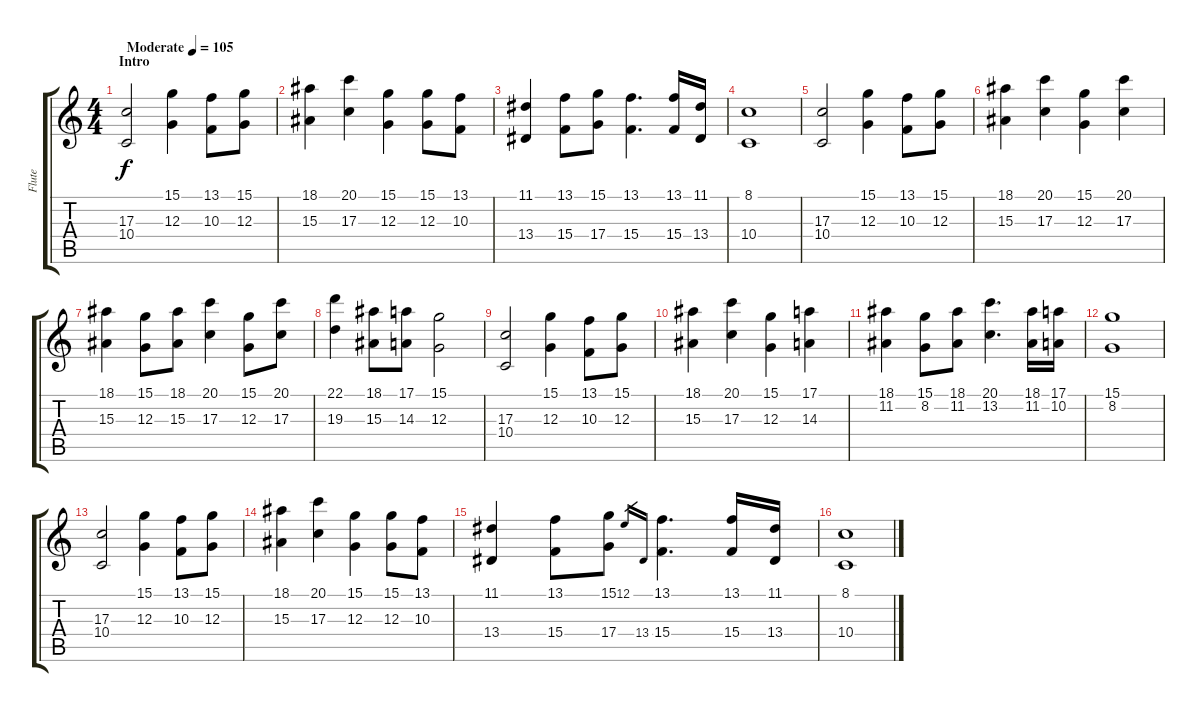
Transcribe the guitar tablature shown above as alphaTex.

\track ("Flute" "Flute") {instrument piccolo}
\staff {score tabs}
\tuning (E4 B3 G3 D3 A2 E2) {hide}
\ts (4 4)
\section ("" "Intro")
\tempo (105 "Moderate")
\clef g2
\ks c
(17.3 10.4).2{dy f instrument piccolo} (15.1 12.3).4 (13.1 10.3).8 (15.1 12.3).8 |
(18.1 15.3).4 (20.1 17.3).4 (15.1 12.3).4 (15.1 12.3).8 (13.1 10.3).8 |
(11.1 13.4).4 (13.1 15.4).8 (15.1 17.4).8 (13.1 15.4).4{d} (13.1 15.4).16 (11.1 13.4).16 |
(8.1 10.4).1 |
(17.3 10.4).2 (15.1 12.3).4 (13.1 10.3).8 (15.1 12.3).8 |
(18.1 15.3).4 (20.1 17.3).4 (15.1 12.3).4 (20.1 17.3).4 |
(18.1 15.3).4 (15.1 12.3).8 (18.1 15.3).8 (20.1 17.3).4 (15.1 12.3).8 (20.1 17.3).8 |
(22.1 19.3).4 (18.1 15.3).8 (17.1 14.3).8 (15.1 12.3).2 |
(17.3 10.4).2 (15.1 12.3).4 (13.1 10.3).8 (15.1 12.3).8 |
(18.1 15.3).4 (20.1 17.3).4 (15.1 12.3).4 (17.1 14.3).4 |
(18.1 11.2).4 (15.1 8.2).8 (18.1 11.2).8 (20.1 13.2).4{d} (18.1 11.2).16 (17.1 10.2).16 |
(15.1 8.2).1 |
(17.3 10.4).2 (15.1 12.3).4 (13.1 10.3).8 (15.1 12.3).8 |
(18.1 15.3).4 (20.1 17.3).4 (15.1 12.3).4 (15.1 12.3).8 (13.1 10.3).8 |
(11.1 13.4).4 (13.1 15.4).8 (15.1 17.4).8 12.1.16{gr} 13.4.16{gr} (13.1 15.4).4{d} (13.1 15.4).16 (11.1 13.4).16 |
(8.1 10.4).1
